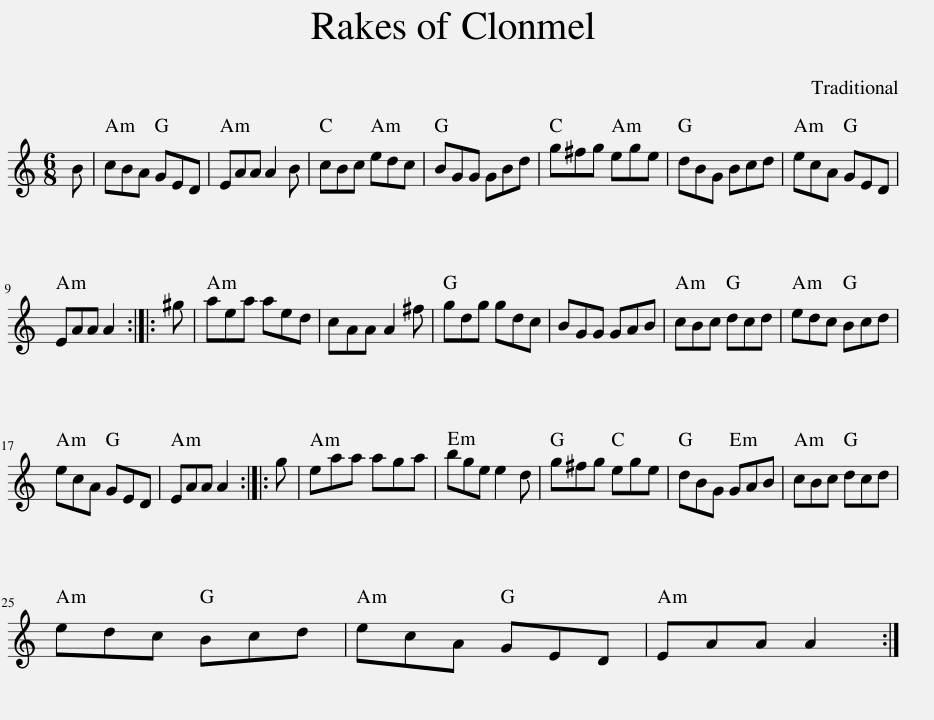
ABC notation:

X:1
L:1/8
M:6/8
I:linebreak $
K:C
V:1 treble
V:1
 B | cBA GED | EAA A2 B | cBc edc | BGG GBd | %5
 g^fg ege | dBG Bcd | ecA GED |$ EAA A2 :: ^g | %10
 aea aed | cAA A2 ^f | gdg gdc | BGG GAB | cBc dcd | %15
 edc Bcd |$ ecA GED | EAA A2 :: g | eaa aga | %20
 bge e2 d | g^fg ege | dBG GAB | cBc dcd |$ edc Bcd | %25
 ecA GED | EAA A2 :| %27
